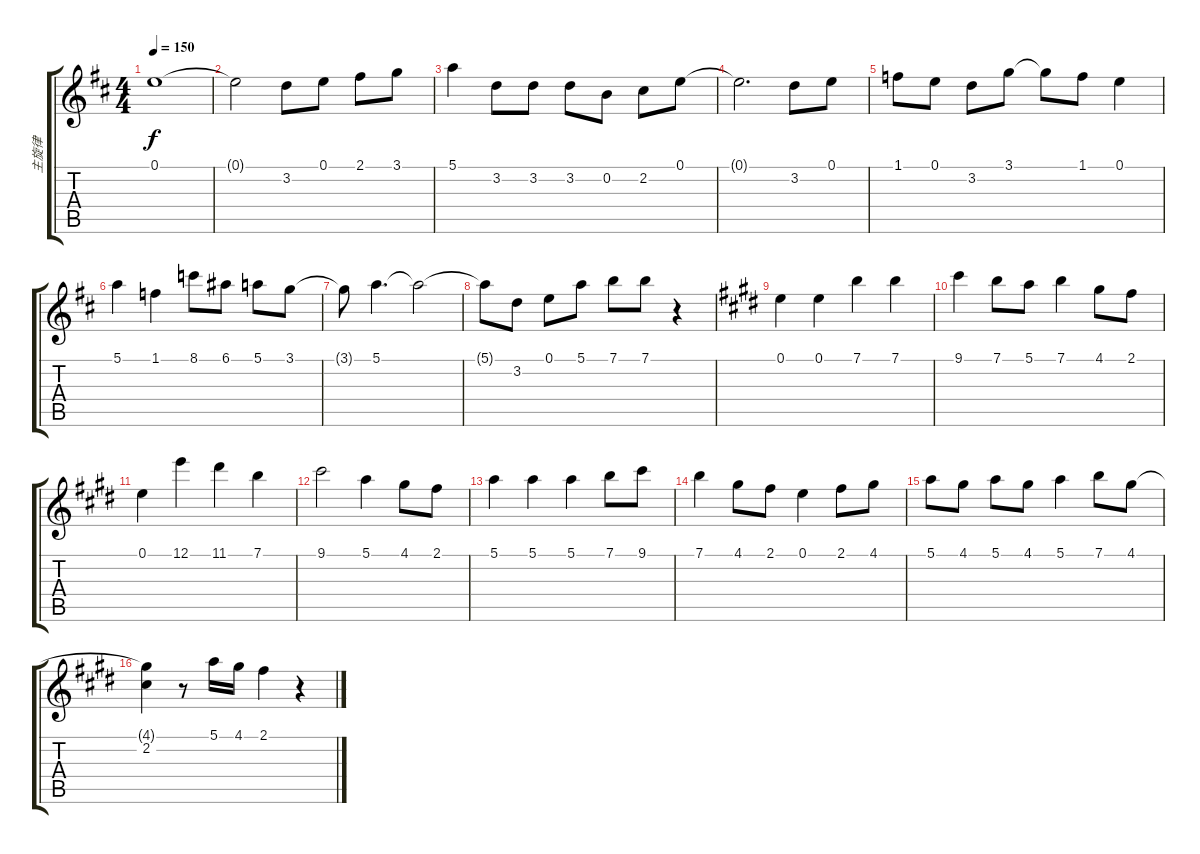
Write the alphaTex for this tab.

\track ("主旋律" "主旋律") {instrument distortionguitar}
\staff {score tabs}
\tuning (E4 B3 G3 D3 A2 E2) {hide}
\ts (4 4)
\tempo 150
\clef g2
\ks d
0.1.1{dy f} |
0.1{t}.2 3.2.8 0.1.8 2.1.8 3.1.8 |
5.1.4 3.2.8 3.2.8 3.2.8 0.2.8 2.2.8 0.1.8 |
0.1{t}.2{d} 3.2.8 0.1.8 |
1.1.8 0.1.8 3.2.8 3.1.8 3.1{t}.8 1.1.8 0.1.4 |
5.1.4 1.1.4 8.1.8 6.1.8 5.1.8 3.1.8 |
3.1{t}.8 5.1.4{d} 5.1{t}.2 |
5.1{t}.8 3.2.8 0.1.8 5.1.8 7.1.8 7.1.8 r.4 |
\ks e
0.1.4 0.1.4 7.1.4 7.1.4 |
9.1.4 7.1.8 5.1.8 7.1.4 4.1.8 2.1.8 |
0.1.4 12.1.4 11.1.4 7.1.4 |
9.1.2 5.1.4 4.1.8 2.1.8 |
5.1.4 5.1.4 5.1.4 7.1.8 9.1.8 |
7.1.4 4.1.8 2.1.8 0.1.4 2.1.8 4.1.8 |
5.1.8 4.1.8 5.1.8 4.1.8 5.1.4 7.1.8 4.1.8 |
(4.1{t} 2.2).4 r.8 5.1.16 4.1.16 2.1.4 r.4
